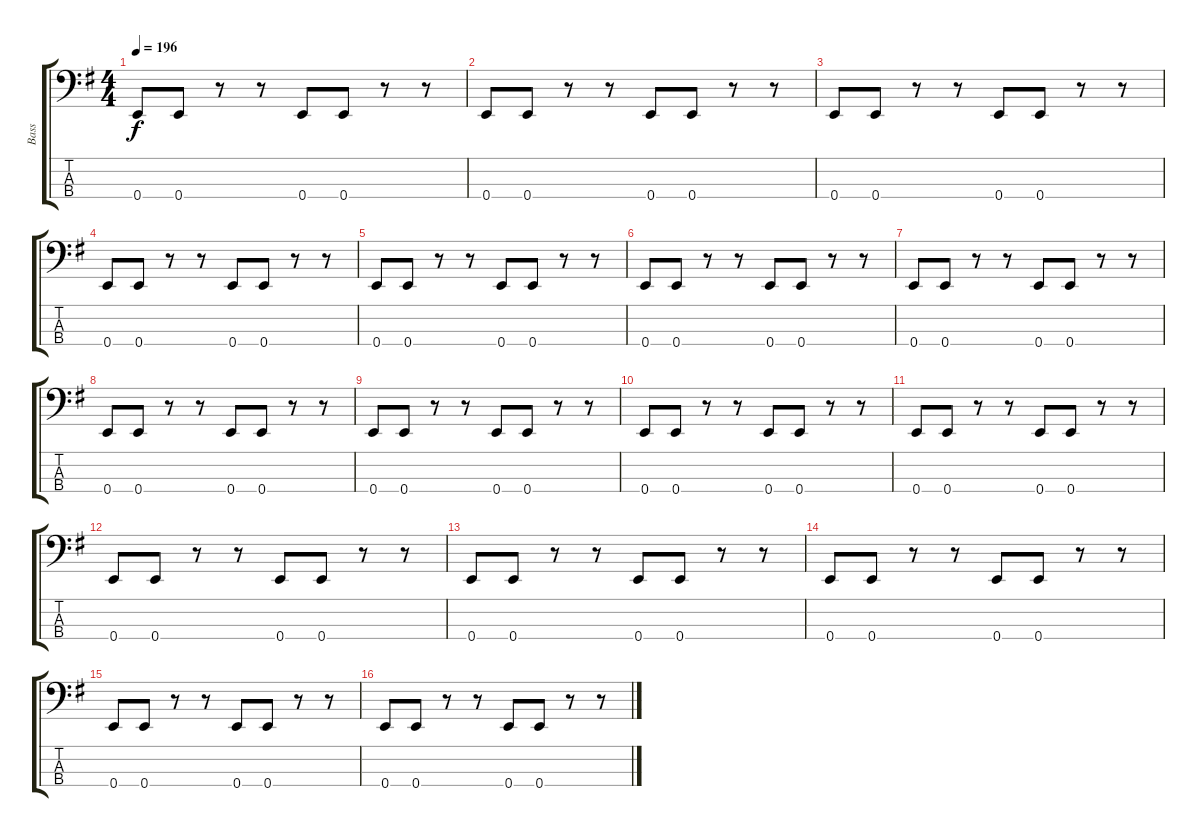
\track ("Bass" "Bass") {instrument electricbassfinger}
\staff {score tabs}
\tuning (G2 D2 A1 E1) {hide}
\ts (4 4)
\tempo 196
\clef f4
\ks eminor
0.4.8{dy f} 0.4.8 r.8 r.8 0.4.8 0.4.8 r.8 r.8 |
0.4.8 0.4.8 r.8 r.8 0.4.8 0.4.8 r.8 r.8 |
0.4.8 0.4.8 r.8 r.8 0.4.8 0.4.8 r.8 r.8 |
0.4.8 0.4.8 r.8 r.8 0.4.8 0.4.8 r.8 r.8 |
0.4.8 0.4.8 r.8 r.8 0.4.8 0.4.8 r.8 r.8 |
0.4.8 0.4.8 r.8 r.8 0.4.8 0.4.8 r.8 r.8 |
0.4.8 0.4.8 r.8 r.8 0.4.8 0.4.8 r.8 r.8 |
0.4.8 0.4.8 r.8 r.8 0.4.8 0.4.8 r.8 r.8 |
0.4.8 0.4.8 r.8 r.8 0.4.8 0.4.8 r.8 r.8 |
0.4.8 0.4.8 r.8 r.8 0.4.8 0.4.8 r.8 r.8 |
0.4.8 0.4.8 r.8 r.8 0.4.8 0.4.8 r.8 r.8 |
0.4.8 0.4.8 r.8 r.8 0.4.8 0.4.8 r.8 r.8 |
0.4.8 0.4.8 r.8 r.8 0.4.8 0.4.8 r.8 r.8 |
0.4.8 0.4.8 r.8 r.8 0.4.8 0.4.8 r.8 r.8 |
0.4.8 0.4.8 r.8 r.8 0.4.8 0.4.8 r.8 r.8 |
0.4.8 0.4.8 r.8 r.8 0.4.8 0.4.8 r.8 r.8
